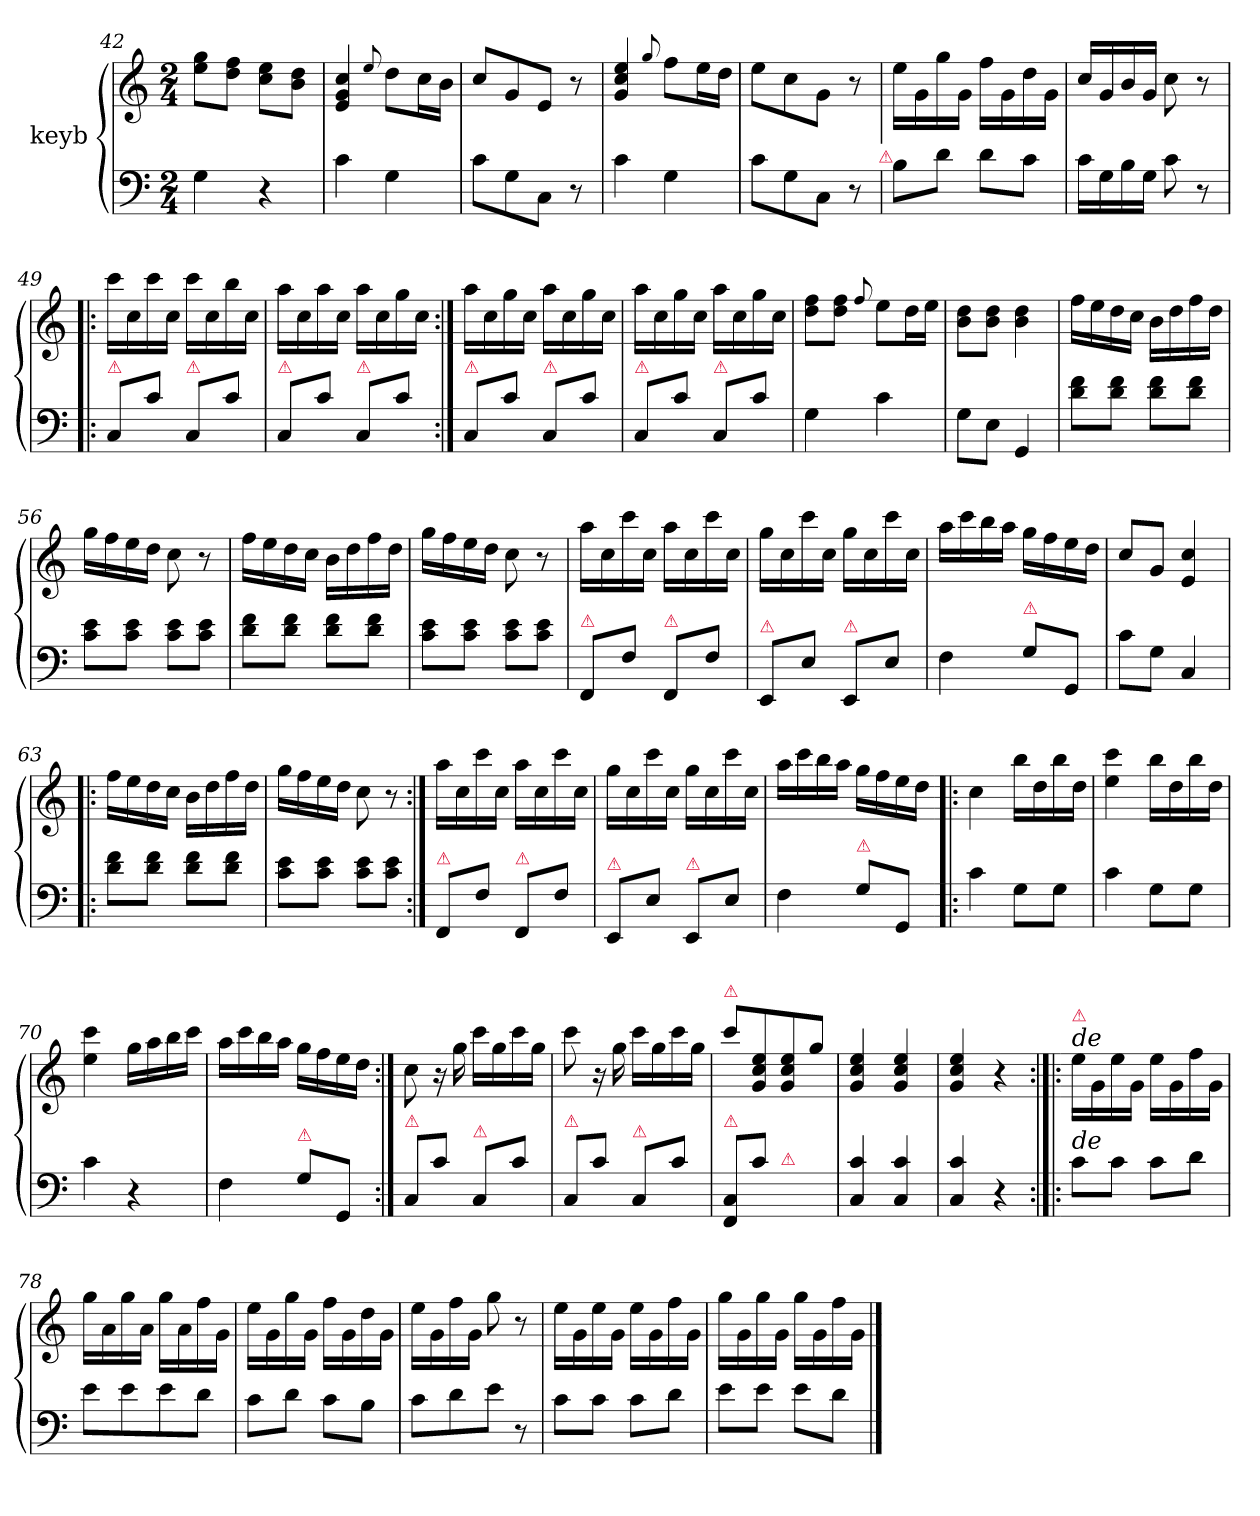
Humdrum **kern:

**kern	**kern
*part1	*part1
*staff2	*staff1
*I"keyb	*
*clefF4	*clefG2
*k[]	*k[]
*M2/4	*M2/4
=42	=42
4G\	8ee\ 8gg\L
.	8dd\ 8ff\J
4r	8cc\ 8ee\L
.	8b\ 8dd\J
=43	=43
4c\	4e/ 4g/ 4cc/
.	8qqee/
4G\	8dd\L
.	16cc\L
.	16b\JJ
=44	=44
8c\L	8cc/L
8G\	8g/
8C\J	8e/J
8r	8r
=45	=45
4c\	4g/ 4cc/ 4ee/
.	8qqgg/
4G\	8ff\L
.	16ee\L
.	16dd\JJ
=46	=46
8c\L	8ee\L
8G\	8cc\
8C\J	8g\J
8r	8r
=47	=47
!LO:TX:a:rj:color=crimson:t=⚠	!
8B\L	16ee\LL
.	16g\
8d\J	16gg\
.	16g\JJ
8d\L	16ff\LL
.	16g\
8c\J	16dd\
.	16g\JJ
=48	=48
16c\LL	16cc/LL
16G\	16g/
16B\	16b/
16G\JJ	16g/JJ
8c\	8cc\
8r	8r
=49!|:	=49!|:
!LO:TX:a:color=crimson:t=⚠	!
8C/L	16ccc\LL
.	16cc\
8c\J	16ccc\
.	16cc\JJ
!LO:TX:a:color=crimson:t=⚠	!
8C/L	16ccc\LL
.	16cc\
8c\J	16bb\
.	16cc\JJ
=50	=50
!LO:TX:a:color=crimson:t=⚠	!
8C/L	16aa\LL
.	16cc\
8c\J	16aa\
.	16cc\JJ
!LO:TX:a:color=crimson:t=⚠	!
8C/L	16aa\LL
.	16cc\
8c\J	16gg\
.	16cc\JJ
=51:|!	=51:|!
!LO:TX:a:color=crimson:t=⚠	!
8C/L	16aa\LL
.	16cc\
8c\J	16gg\
.	16cc\JJ
!LO:TX:a:color=crimson:t=⚠	!
8C/L	16aa\LL
.	16cc\
8c\J	16gg\
.	16cc\JJ
=52	=52
!LO:TX:a:color=crimson:t=⚠	!
8C/L	16aa\LL
.	16cc\
8c\J	16gg\
.	16cc\JJ
!LO:TX:a:color=crimson:t=⚠	!
8C/L	16aa\LL
.	16cc\
8c\J	16gg\
.	16cc\JJ
=53	=53
4G\	8dd\ 8ff\L
.	8dd\ 8ff\J
.	8qqff/
4c\	8ee\L
.	16dd\L
.	16ee\JJ
=54	=54
8G\L	8b\ 8dd\L
8E\J	8b\ 8dd\J
4GG/	4b\ 4dd\
=55	=55
8d\ 8f\L	16ff\LL
.	16ee\
8d\ 8f\J	16dd\
.	16cc\JJ
8d\ 8f\L	16b\LL
.	16dd\
8d\ 8f\J	16ff\
.	16dd\JJ
=56	=56
8c\ 8e\L	16gg\LL
.	16ff\
8c\ 8e\J	16ee\
.	16dd\JJ
8c\ 8e\L	8cc\
8c\ 8e\J	8r
=57	=57
8d\ 8f\L	16ff\LL
.	16ee\
8d\ 8f\J	16dd\
.	16cc\JJ
8d\ 8f\L	16b\LL
.	16dd\
8d\ 8f\J	16ff\
.	16dd\JJ
=58	=58
8c\ 8e\L	16gg\LL
.	16ff\
8c\ 8e\J	16ee\
.	16dd\JJ
8c\ 8e\L	8cc\
8c\ 8e\J	8r
=59	=59
!LO:TX:a:color=crimson:t=⚠	!
8FF/L	16aa\LL
.	16cc\
8F\J	16ccc\
.	16cc\JJ
!LO:TX:a:color=crimson:t=⚠	!
8FF/L	16aa\LL
.	16cc\
8F\J	16ccc\
.	16cc\JJ
=60	=60
!LO:TX:a:color=crimson:t=⚠	!
8EE/L	16gg\LL
.	16cc\
8E\J	16ccc\
.	16cc\JJ
!LO:TX:a:color=crimson:t=⚠	!
8EE/L	16gg\LL
.	16cc\
8E\J	16ccc\
.	16cc\JJ
=61	=61
4F\	16aa\LL
.	16ccc\
.	16bb\
.	16aa\JJ
!LO:TX:a:color=crimson:t=⚠	!
8G\L	16gg\LL
.	16ff\
8GG/J	16ee\
.	16dd\JJ
=62	=62
8c\L	8cc/L
8G\J	8g/J
4C/	4e/ 4cc/
=63!|:	=63!|:
8d\ 8f\L	16ff\LL
.	16ee\
8d\ 8f\J	16dd\
.	16cc\JJ
8d\ 8f\L	16b\LL
.	16dd\
8d\ 8f\J	16ff\
.	16dd\JJ
=64	=64
8c\ 8e\L	16gg\LL
.	16ff\
8c\ 8e\J	16ee\
.	16dd\JJ
8c\ 8e\L	8cc\
8c\ 8e\J	8r
=65:|!	=65:|!
!LO:TX:a:color=crimson:t=⚠	!
8FF/L	16aa\LL
.	16cc\
8F\J	16ccc\
.	16cc\JJ
!LO:TX:a:color=crimson:t=⚠	!
8FF/L	16aa\LL
.	16cc\
8F\J	16ccc\
.	16cc\JJ
=66	=66
!LO:TX:a:color=crimson:t=⚠	!
8EE/L	16gg\LL
.	16cc\
8E\J	16ccc\
.	16cc\JJ
!LO:TX:a:color=crimson:t=⚠	!
8EE/L	16gg\LL
.	16cc\
8E\J	16ccc\
.	16cc\JJ
=67	=67
4F\	16aa\LL
.	16ccc\
.	16bb\
.	16aa\JJ
!LO:TX:a:color=crimson:t=⚠	!
8G\L	16gg\LL
.	16ff\
8GG/J	16ee\
.	16dd\JJ
=68!|:	=68!|:
4c\	4cc\
8G\L	16bb\LL
.	16dd\
8G\J	16bb\
.	16dd\JJ
=69	=69
4c\	4ee\ 4ccc\
8G\L	16bb\LL
.	16dd\
8G\J	16bb\
.	16dd\JJ
=70	=70
4c\	4ee\ 4ccc\
4r	16gg\LL
.	16aa\
.	16bb\
.	16ccc\JJ
=71	=71
4F\	16aa\LL
.	16ccc\
.	16bb\
.	16aa\JJ
!LO:TX:a:color=crimson:t=⚠	!
8G\L	16gg\LL
.	16ff\
8GG/J	16ee\
.	16dd\JJ
=72:|!	=72:|!
!LO:TX:a:color=crimson:t=⚠	!
8C/L	8cc\
8c\J	16r
.	16gg\
!LO:TX:a:color=crimson:t=⚠	!
8C/L	16ccc\LL
.	16gg\
8c\J	16ccc\
.	16gg\JJ
=73	=73
!LO:TX:a:color=crimson:t=⚠	!
8C/L	8ccc\
8c\J	16r
.	16gg\
!LO:TX:a:color=crimson:t=⚠	!
8C/L	16ccc\LL
.	16gg\
8c\J	16ccc\
.	16gg\JJ
=74	=74
!	!LO:TX:a:color=crimson:t=⚠
!LO:TX:a:color=crimson:t=⚠	!
8FF/ 8C/L	8ccc\L
8c\J	8g/ 8cc/ 8ee/
!LO:TX:a:color=crimson:t=⚠	!
4ryy	8g/ 8cc/ 8ee/
.	8gg/J
=75	=75
4C/ 4c/	4g/ 4cc/ 4ee/
4C/ 4c/	4g/ 4cc/ 4ee/
=76	=76
4C/ 4c/	4g/ 4cc/ 4ee/
4r	4r
=77:|!|:	=77:|!|:
!	!LO:TX:a:i:t=de
!	!LO:TX:a:color=crimson:t=⚠
!LO:TX:a:i:t=de	!
8c\L	16ee\LL
.	16g\
8c\J	16ee\
.	16g\JJ
8c\L	16ee\LL
.	16g\
8d\J	16ff\
.	16g\JJ
=78	=78
8e\L	16gg\LL
.	16a\
8e\	16gg\
.	16a\JJ
8e\	16gg\LL
.	16a\
8d\J	16ff\
.	16g\JJ
=79	=79
8c\L	16ee\LL
.	16g\
8d\J	16gg\
.	16g\JJ
8c\L	16ff\LL
.	16g\
8B\J	16dd\
.	16g\JJ
=80	=80
8c\L	16ee\LL
.	16g\
8d\	16ff\
.	16g\JJ
8e\J	8gg\
8r	8r
=81	=81
8c\L	16ee\LL
.	16g\
8c\J	16ee\
.	16g\JJ
8c\L	16ee\LL
.	16g\
8d\J	16ff\
.	16g\JJ
=82	=82
8e\L	16gg\LL
.	16g\
8e\J	16gg\
.	16g\JJ
8e\L	16gg\LL
.	16g\
8d\J	16ff\
.	16g\JJ
==	==
*-	*-
